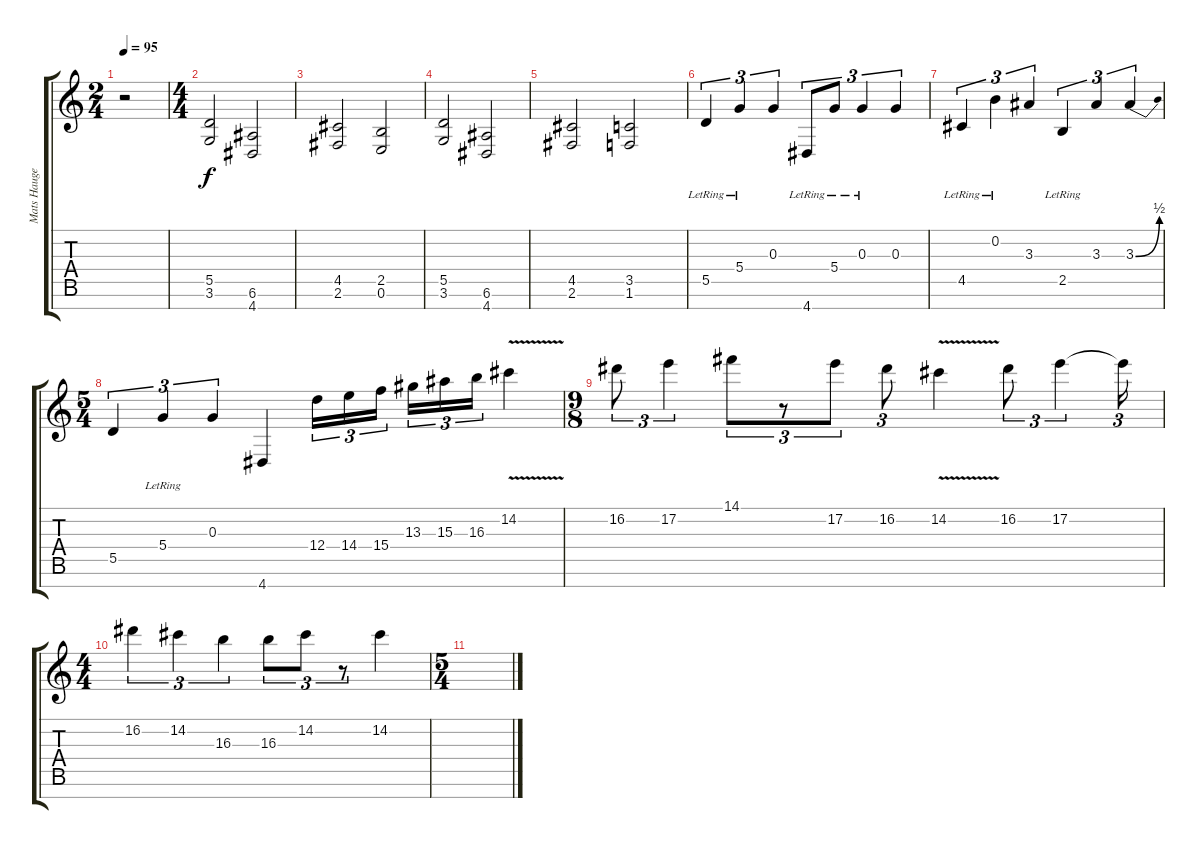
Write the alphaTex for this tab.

\track ("Mats Haugen" "Mats Hauge") {instrument distortionguitar}
\staff {score tabs}
\tuning (E4 B3 G3 D3 A2 E2 B1) {hide}
\ts (2 4)
\tempo 95
\clef g2
\ks c
r.2{dy f instrument distortionguitar} |
\ts (4 4)
(5.5 3.6).2 (6.6 4.7).2 |
(4.5 2.6).2 (2.5 0.6).2 |
(5.5 3.6).2 (6.6 4.7).2 |
(4.5 2.6).2 (3.5 1.6).2 |
5.5{lr}.4{tu (3 2)} 5.4{lr}.4{tu (3 2)} 0.3.4{tu (3 2)} 4.7{lr}.8{tu (3 2)} 5.4{lr}.8{tu (3 2)} 0.3{lr}.4{tu (3 2)} 0.3.4{tu (3 2)} |
4.5{lr}.4{tu (3 2)} 0.2{lr}.4{tu (3 2)} 3.3.4{tu (3 2)} 2.5{lr}.4{tu (3 2)} 3.3.4{tu (3 2)} 3.3{be (bend 0 0 60 2)}.4{tu (3 2)} |
\ts (5 4)
5.5.4{tu (3 2)} 5.4{lr}.4{tu (3 2)} 0.3.4{tu (3 2)} 4.7.4 12.4.16{tu (3 2)} 14.4.16{tu (3 2)} 15.4.16{tu (3 2)} 13.3.16{tu (3 2)} 15.3.16{tu (3 2)} 16.3.16{tu (3 2)} 14.2{v}.4 |
\ts (9 8)
16.2.8{tu (3 2)} 17.2.4{tu (3 2)} 14.1.8{tu (3 2)} r.8{tu (3 2)} 17.2.8{tu (3 2)} 16.2.8{tu (3 2)} 14.2{v}.4 16.2.8{tu (3 2)} 17.2.4{tu (3 2)} 17.2{t}.16{tu (3 2)} |
\ts (4 4)
16.2.4{tu (3 2)} 14.2.4{tu (3 2)} 16.3.4{tu (3 2)} 16.3.8{tu (3 2)} 14.2.8{tu (3 2)} r.8{tu (3 2)} 14.2.4 |
\ts (5 4)
